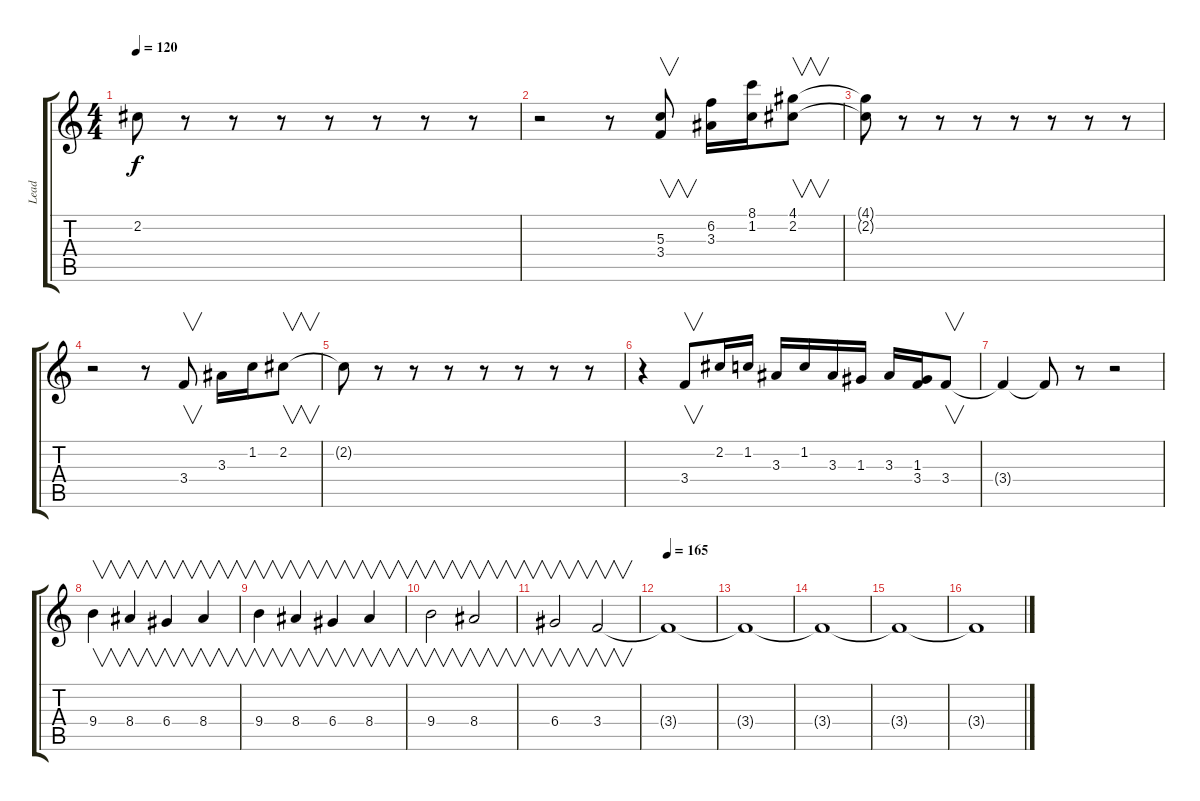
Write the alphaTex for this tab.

\track ("Lead" "Lead") {instrument distortionguitar}
\staff {score tabs}
\tuning (E4 B3 G3 D3 A2 E2) {hide}
\ts (4 4)
\tempo 120
\clef g2
\ks c
2.2{t}.8{dy f} r.8 r.8 r.8 r.8 r.8 r.8 r.8 |
r.2 r.8 (5.3 3.4).8{v} (6.2 3.3).16 (8.1 1.2).16 (4.1 2.2).8{v} |
(4.1{t} 2.2{t}).8 r.8 r.8 r.8 r.8 r.8 r.8 r.8 |
r.2 r.8 3.4.8{v} 3.3.16 1.2.16 2.2.8{v} |
2.2{t}.8 r.8 r.8 r.8 r.8 r.8 r.8 r.8 |
r.4 3.4.8{v} 2.2.16 1.2.16 3.3.16 1.2.16 3.3.16 1.3.16 3.3.16 (1.3 3.4).16 3.4.8{v} |
3.4{t}.4 3.4{t}.8 r.8 r.2 |
9.4.4{v} 8.4.4{v} 6.4.4{v} 8.4.4{v} |
9.4.4{v} 8.4.4{v} 6.4.4{v} 8.4.4{v} |
9.4.2{v} 8.4.2{v} |
6.4.2{v} 3.4.2{v} |
\tempo 165
3.4{t}.1{volume 14} |
3.4{t}.1{volume 13} |
3.4{t}.1{volume 12} |
3.4{t}.1{volume 11} |
3.4{t}.1{volume 10}
